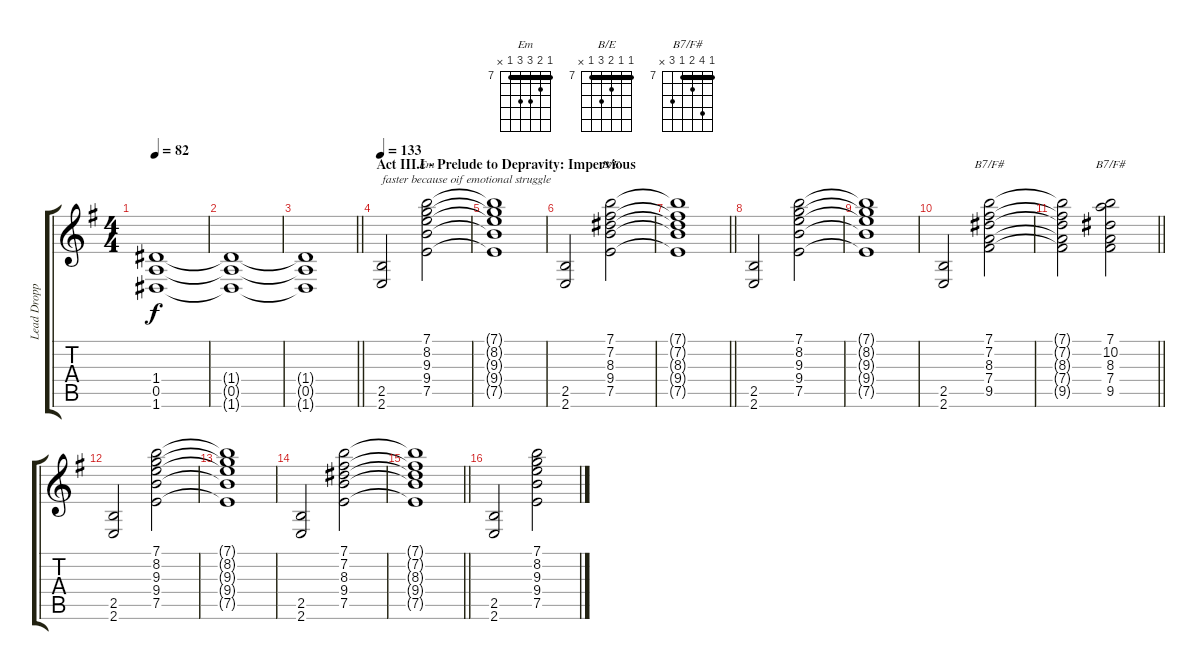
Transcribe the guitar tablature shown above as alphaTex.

\track ("Lead Dropped D " "Lead Dropp") {instrument distortionguitar}
\staff {score tabs}
\tuning (E4 B3 G3 D3 A2 D2) {hide}
\chord ("Em" 7 8 9 9 7 x) {firstfret 7 barre 7}
\chord ("B/E" 7 7 8 9 7 x) {firstfret 7 barre 7}
\chord ("B7/F#" 7 7 8 7 9 x) {firstfret 7 barre 7}
\chord ("B7/F#" 7 10 8 7 9 x) {firstfret 7 barre 7}
\ts (4 4)
\tempo 82
\clef g2
\ks eminor
(1.4 0.5 1.6).1{dy f volume 3} |
(1.4{t} 0.5{t} 1.6{t}).1 |
\barLineRight lightlight
(1.4{t} 0.5{t} 1.6{t}).1{volume 16} |
\section ("" "Act III.I - Prelude to Depravity: Impervious")
\tempo 133
(2.5 2.6).2{txt "faster because oif emotional struggle" balance 0} (7.1 8.2 9.3 9.4 7.5).2{ch "Em"} |
(7.1{t} 8.2{t} 9.3{t} 9.4{t} 7.5{t}).1 |
(2.5 2.6).2 (7.1 7.2 8.3 9.4 7.5).2{ch "B/E"} |
\barLineRight lightlight
(7.1{t} 7.2{t} 8.3{t} 9.4{t} 7.5{t}).1 |
(2.5 2.6).2 (7.1 8.2 9.3 9.4 7.5).2 |
(7.1{t} 8.2{t} 9.3{t} 9.4{t} 7.5{t}).1 |
(2.5 2.6).2 (7.1 7.2 8.3 7.4 9.5).2{ch "B7/F#"} |
\barLineRight lightlight
(7.1{t} 7.2{t} 8.3{t} 7.4{t} 9.5{t}).2 (7.1 10.2 8.3 7.4 9.5).2{ch "B7/F#"} |
(2.5 2.6).2 (7.1 8.2 9.3 9.4 7.5).2 |
(7.1{t} 8.2{t} 9.3{t} 9.4{t} 7.5{t}).1 |
(2.5 2.6).2 (7.1 7.2 8.3 9.4 7.5).2 |
\barLineRight lightlight
(7.1{t} 7.2{t} 8.3{t} 9.4{t} 7.5{t}).1 |
(2.5 2.6).2 (7.1 8.2 9.3 9.4 7.5).2
